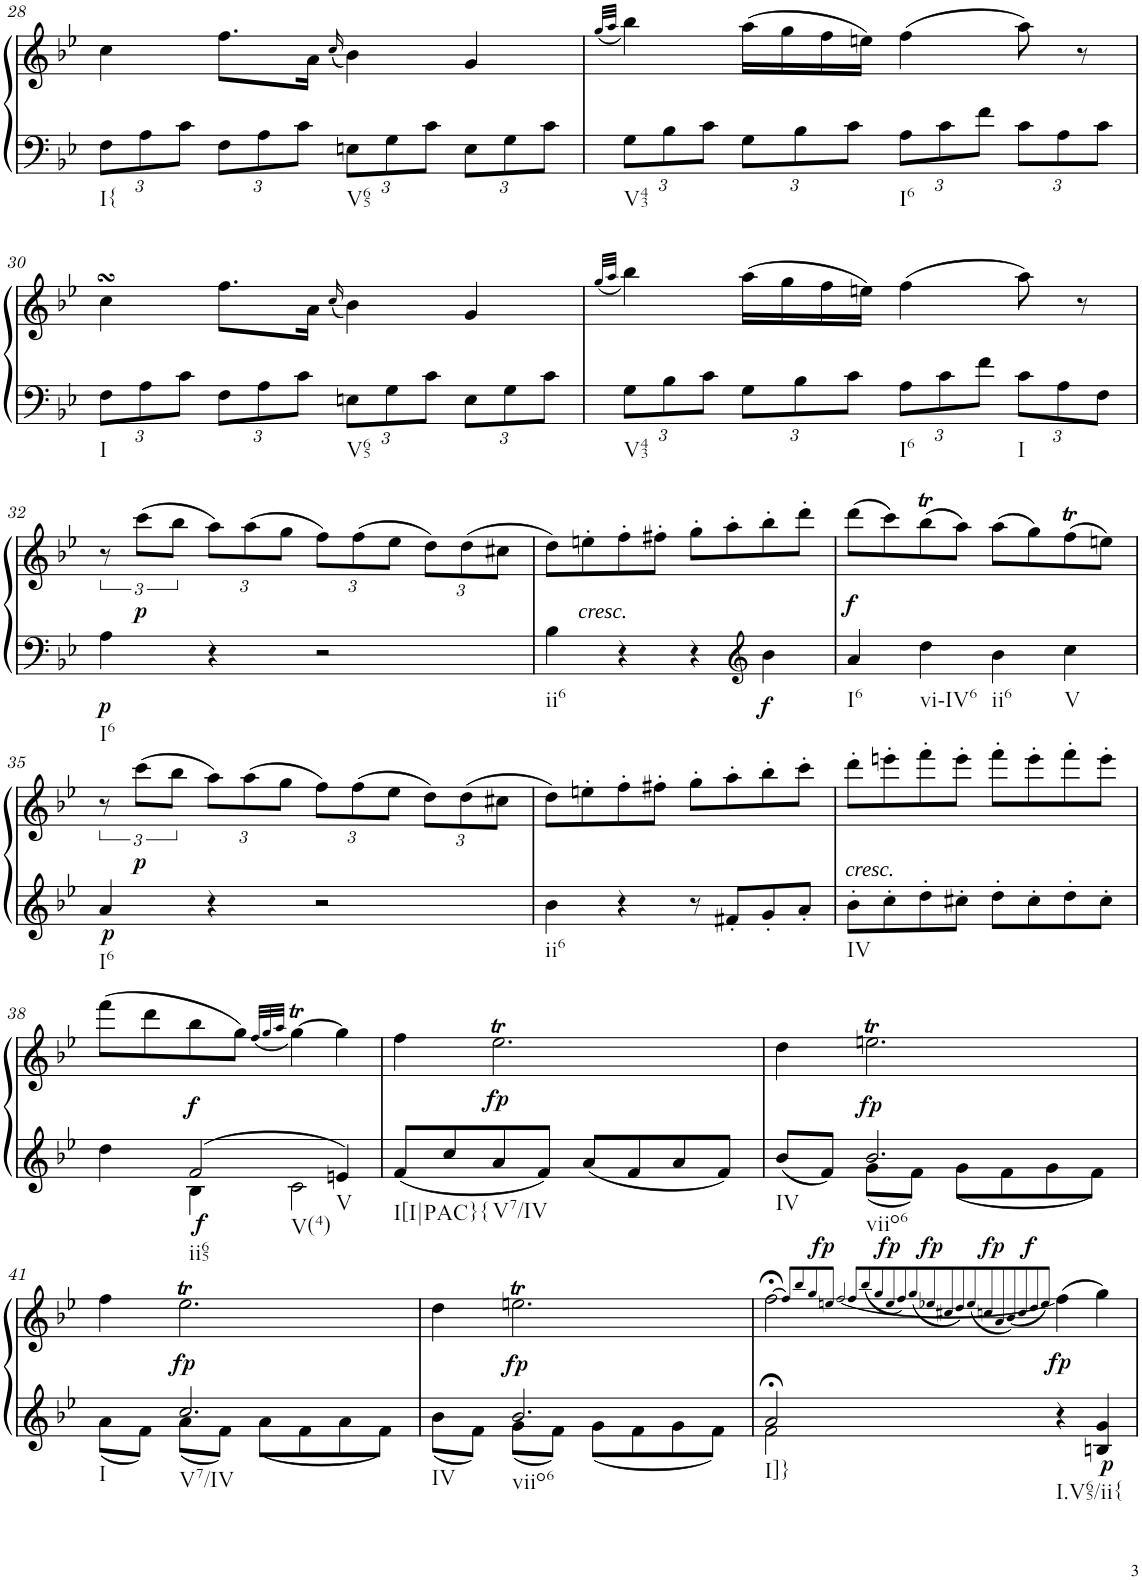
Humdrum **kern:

**kern	**kern	**dynam
*part1	*part1	*part1
*staff2	*staff1	*staff1/2
*I"Klavier linke Hand	*	*
!!LO:PB:g=z
*clefF4	*clefG2	*
*k[b-e-]	*k[b-e-]	*
*M2/2	*M2/2	*
*met(c|)	*met(c|)	*
*Xbrackettup	*	*
=28	=28	=28
!LO:TX:b:t=I{	!	!
12F\L	4cc\	.
12A\	.	.
12c\J	.	.
12F\L	8.ff\L	.
12A\	.	.
12c\J	.	.
.	16a\Jk	.
.	(16qcc/	.
!LO:TX:b:t=V65	!	!
12En\L	4b-\)	.
12G\	.	.
12c\J	.	.
12E\L	4g/	.
12G\	.	.
12c\J	.	.
=29	=29	=29
.	(32qgg/LLL	.
.	32qaa/JJJ	.
!LO:TX:b:t=V43	!	!
12G\L	4bb-\)	.
12B-\	.	.
12c\J	.	.
12G\L	(16aa\LL	.
.	16gg\	.
12B-\	.	.
.	16ff\	.
12c\J	.	.
.	16een\JJ)	.
!LO:TX:b:t=I6	!	!
12A\L	(4ff\	.
12c\	.	.
12f\J	.	.
12c\L	8aa\)	.
12A\	.	.
.	8r	.
12c\J	.	.
!!LO:LB:g=z
=30	=30	=30
!LO:TX:b:t=I	!	!
12F\L	4ccsSSS\	.
12A\	.	.
12c\J	.	.
12F\L	8.ff\L	.
12A\	.	.
12c\J	.	.
.	16a\Jk	.
.	(16qcc/	.
!LO:TX:b:t=V65	!	!
12En\L	4b-\)	.
12G\	.	.
12c\J	.	.
12E\L	4g/	.
12G\	.	.
12c\J	.	.
=31	=31	=31
.	(32qgg/LLL	.
.	32qaa/JJJ	.
!LO:TX:b:t=V43	!	!
12G\L	4bb-\)	.
12B-\	.	.
12c\J	.	.
12G\L	(16aa\LL	.
.	16gg\	.
12B-\	.	.
.	16ff\	.
12c\J	.	.
.	16een\JJ)	.
!LO:TX:b:t=I6	!	!
12A\L	(4ff\	.
12c\	.	.
12f\J	.	.
!LO:TX:b:t=I	!	!
12c\L	8aa\)	.
12A\	.	.
.	8r	.
12F\J	.	.
!!LO:LB:g=z
=32	=32	=32
!LO:TX:b:t=I6	!	!
!	!	!LO:DY:b=2
4A\	12r	p
!	!	!LO:DY:b
.	(12ccc\L	p
.	12bb-\J	.
*	*Xbrackettup	*
4r	12aa\L)	.
.	(12aa\	.
.	12gg\J	.
2r	12ff\L)	.
.	(12ff\	.
.	12ee-\J	.
.	12dd\L)	.
.	(12dd\	.
.	12cc#X\J	.
=33	=33	=33
!LO:TX:b:t=ii6	!	!
4B-\	8dd\L)	.
!	!LO:TX:b:i:t=cresc.	!
.	8een'\	.
4r	8ff'\	.
.	8ff#X'\J	.
4r	8gg'\L	.
.	8aa'\	.
*clefG2	*	*
!	!	!LO:DY:b=2
4b-\	8bb-'\	f
.	8ddd'\J	.
=34	=34	=34
!LO:TX:b:t=I6	!	!
!	!	!LO:DY:b
4a/	(8ddd\L	f
.	8ccc\)	.
!LO:TX:b:t=vi-IV6	!	!
4dd\	(8bb-T\	.
.	8aa\J)	.
!LO:TX:b:t=ii6	!	!
4b-\	(8aa\L	.
.	8gg\)	.
!LO:TX:b:t=V	!	!
4cc\	(8ffT\	.
.	8een\J)	.
!!LO:LB:g=z
=35	=35	=35
*	*brackettup	*
!LO:TX:b:t=I6	!	!
!	!	!LO:DY:b=2
4a/	12r	p
!	!	!LO:DY:b
.	(12ccc\L	p
.	12bb-\J	.
*	*Xbrackettup	*
4r	12aa\L)	.
.	(12aa\	.
.	12gg\J	.
2r	12ff\L)	.
.	(12ff\	.
.	12ee-\J	.
.	12dd\L)	.
.	(12dd\	.
.	12cc#X\J	.
=36	=36	=36
!LO:TX:b:t=ii6	!	!
4b-\	8dd\L)	.
.	8een'\	.
4r	8ff'\	.
.	8ff#X'\J	.
8r	8gg'\L	.
8f#X'/L	8aa'\	.
8g'/	8bb-'\	.
8a'/J	8ccc'\J	.
=37	=37	=37
!	!LO:TX:b:i:t=cresc.	!
!LO:TX:b:t=IV	!	!
8b-'\L	8ddd'\L	.
8cc'\	8eeen'\	.
8dd'\	8fff'\	.
8cc#X'\J	8eee'\J	.
8dd'\L	8fff'\L	.
8cc#'\	8eee'\	.
8dd'\	8fff'\	.
8cc#'\J	8eee'\J	.
!!LO:LB:g=z
=38	=38	=38
*^	*	*
4ryy	4dd\	(8fff\L	.
.	.	8ddd\	.
!LO:TX:b:t=ii65	!	!	!
!LO:TX:b:t=V(4)	!	!	!
!	!	!	!LO:DY:b=2
!	!	!	!LO:DY:n=1:b
2f/	4B-\	8bb-\	f f
.	.	8gg\J)	.
.	.	(32qff/LLL	.
.	.	32qgg/	.
.	.	32qaa/JJJ	.
.	2c\	[4ggT\)	.
!LO:TX:b:t=V	!	!	!
4en/	.	4gg\]	.
*v	*v	*	*
=39	=39	=39
!LO:TX:b:t=I[I|PAC}{	!	!
8f/L	4ff\	.
8cc/	.	.
!LO:TX:b:t=V7/IV	!	!
!	!	!LO:DY:b
8a/	2.ee-T\	fp
8f/J	.	.
8a/L	.	.
8f/	.	.
8a/	.	.
8f/J	.	.
=40	=40	=40
*^	*	*
!LO:TX:b:t=IV	!	!	!
4ryy	8b-/L	4dd\	.
.	8f/J	.	.
!LO:TX:b:t=viio6	!	!	!
!	!	!	!LO:DY:b
2.b-/	8g\L	2.eent\	fp
.	8f\J	.	.
.	8g\L	.	.
.	8f\	.	.
.	8g\	.	.
.	8f\J	.	.
!!LO:LB:g=z
=41	=41	=41	=41
!LO:TX:b:t=I	!	!	!
4ryy	8a\L	4ff\	.
.	8f\J	.	.
!LO:TX:b:t=V7/IV	!	!	!
!	!	!	!LO:DY:b
2.cc/	8a\L	2.ee-T\	fp
.	8f\J	.	.
.	8a\L	.	.
.	8f\	.	.
.	8a\	.	.
.	8f\J	.	.
=42	=42	=42	=42
!LO:TX:b:t=IV	!	!	!
4ryy	8b-\L	4dd\	.
.	8f\J	.	.
!LO:TX:b:t=viio6	!	!	!
!	!	!	!LO:DY:b
2.b-/	8g\L	2.eent\	fp
.	8f\J	.	.
.	8g\L	.	.
.	8f\	.	.
.	8g\	.	.
.	8f\J	.	.
=43	=43	=43	=43
!LO:TX:b:t=I]}	!	!	!
2a;</	2f\	[2ff;<\	.
.	.	8qff/L]	.
.	.	8qbb-/	.
.	.	8qgg/	.
.	.	8qeen/J	.
.	.	[<2qff/	.
.	.	8qff/L	.
.	.	(8qbb-/	.
.	.	8qgg/	.
.	.	8qee/	.
.	.	8qff/)	.
.	.	(8qgg/	.
.	.	8qee-X/	.
.	.	8qcc#X/	.
.	.	8qdd/)	.
.	.	(8qee-/	.
.	.	8qccn/	.
.	.	8qa/	.
.	.	(8qb-/)	.
.	.	8qcc/	.
.	.	8qdd/	.
.	.	8qee-/J)	.
!LO:TX:b:t=I.V65/ii{	!	!	!
!	!	!	!LO:DY:b
!	!	!	!LO:DY:n=1:a
!	!	!	!LO:DY:n=2:a
!	!	!	!LO:DY:n=3:a
!	!	!	!LO:DY:n=4:a
!	!	!	!LO:DY:n=5:a
4r	2ryy	(4ff\]	fp fp fp fp fp f
!	!	!	!LO:DY:n=6:b=2
4Bn/ 4g/	.	4gg\)	p
*v	*v	*	*
=	=	=
*-	*-	*-
